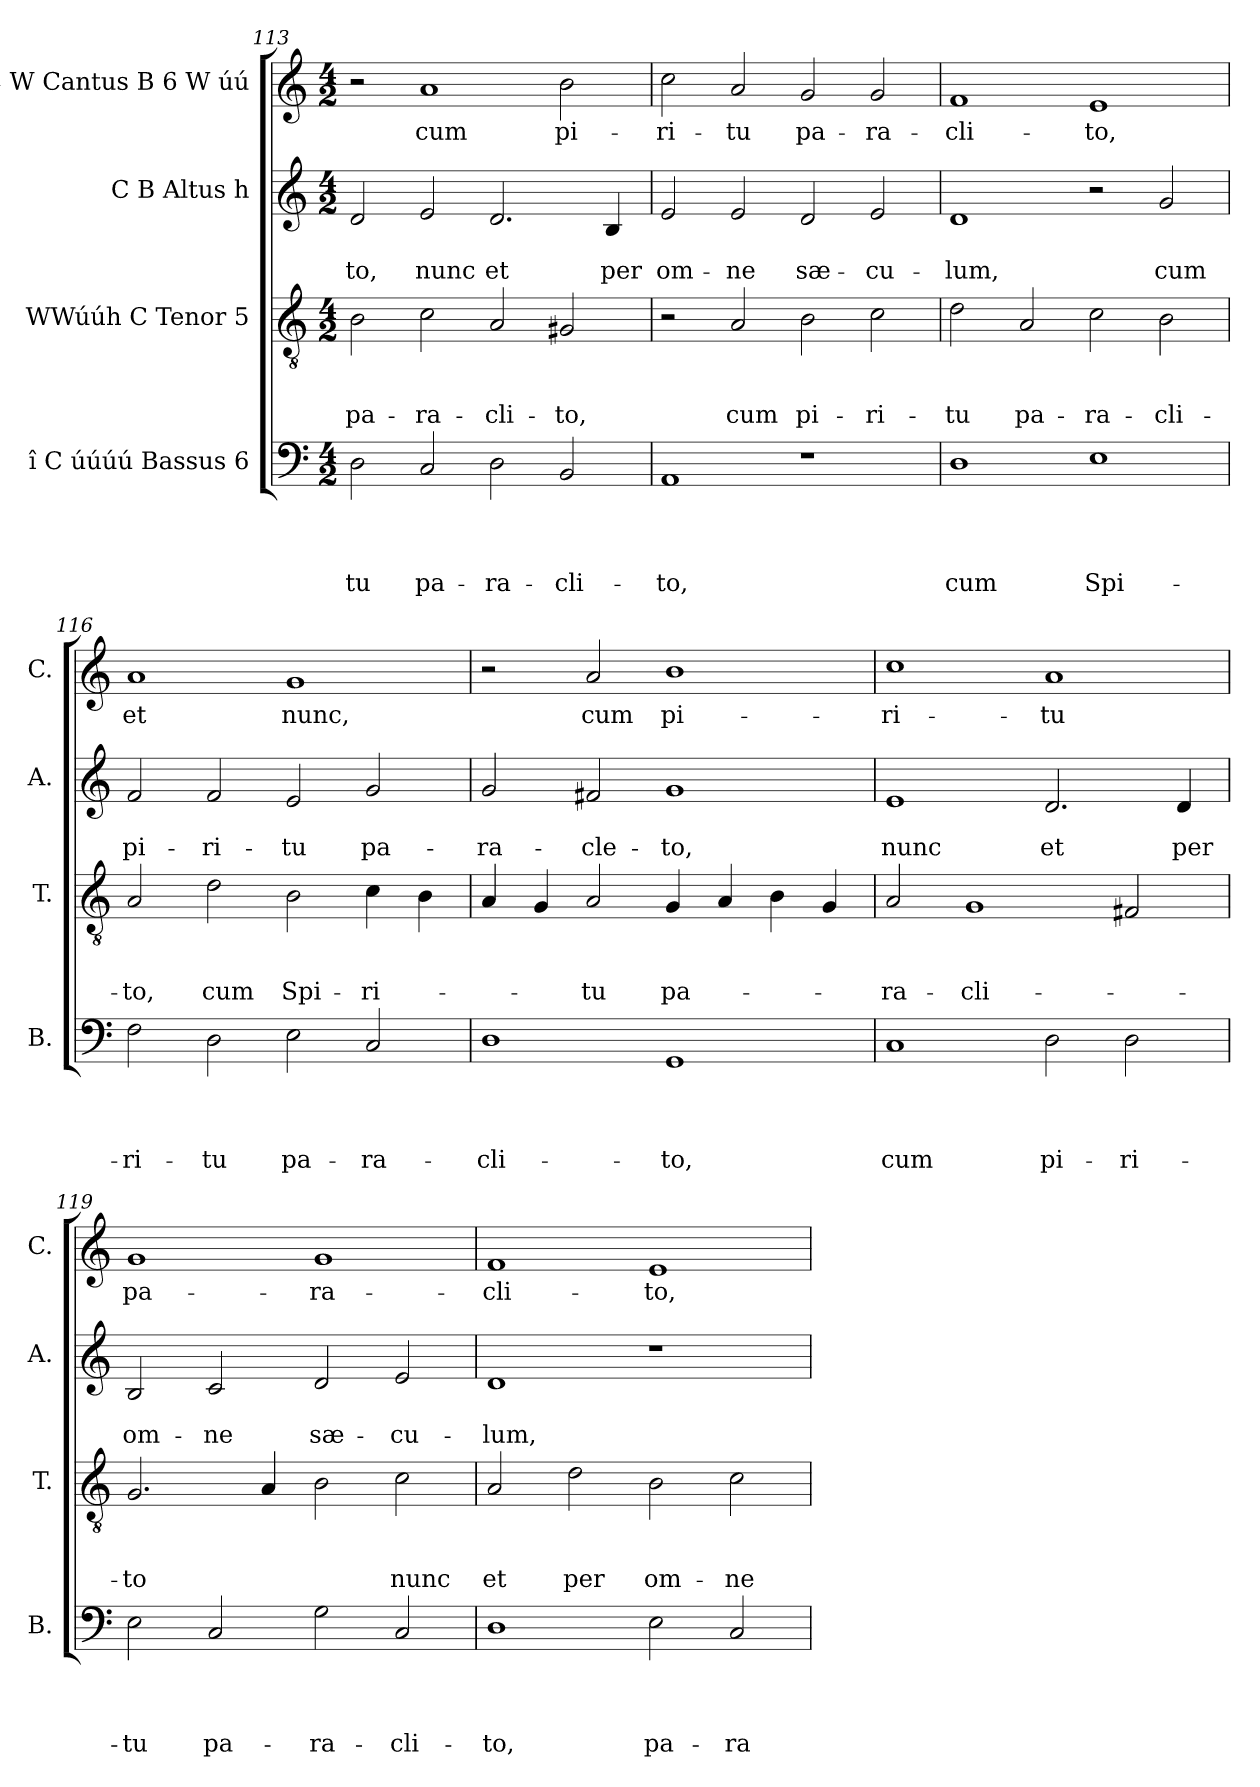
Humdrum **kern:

**kern	**text	**text	**text	**text	**kern	**text	**text	**text	**kern	**text	**text	**kern	**text
*part4	*part4	*part4	*part4	*part4	*part3	*part3	*part3	*part3	*part2	*part2	*part2	*part1	*part1
*staff4	*staff4	*staff4	*staff4	*staff4	*staff3	*staff3	*staff3	*staff3	*staff2	*staff2	*staff2	*staff1	*staff1
*I"î C úúúú Bassus 6	*	*	*	*	*I"WWúúh C Tenor 5	*	*	*	*I"C B Altus h	*	*	*I"C W Cantus B 6 W úú	*
*I'B.	*	*	*	*	*I'T.	*	*	*	*I'A.	*	*	*I'C.	*
*clefF4	*	*	*	*	*clefGv2	*	*	*	*clefG2	*	*	*clefG2	*
*k[]	*	*	*	*	*k[]	*	*	*	*k[]	*	*	*k[]	*
*C:	*	*	*	*	*C:	*	*	*	*C:	*	*	*C:	*
*M4/2	*	*	*	*	*M4/2	*	*	*	*M4/2	*	*	*M4/2	*
=113	=113	=113	=113	=113	=113	=113	=113	=113	=113	=113	=113	=113	=113
!	!	!	!	!LO:LY:b	!	!	!	!LO:LY:b	!	!	!LO:LY:b	!	!
2D\	.	.	.	-tu	2B\	.	.	pa-	2d/	.	-to,	2r	.
!	!	!	!	!LO:LY:b	!	!	!	!LO:LY:b	!	!	!LO:LY:b	!	!LO:LY:b
2C/	.	.	.	pa-	2c\	.	.	-ra-	2e/	.	nunc	1a	cum
!	!	!	!	!LO:LY:b	!	!	!	!LO:LY:b	!	!	!LO:LY:b	!	!
2D\	.	.	.	-ra-	2A/	.	.	-cli-	2.d/	.	et	.	.
!	!	!	!	!LO:LY:b	!	!	!	!LO:LY:b	!	!	!	!	!LO:LY:b
2BB/	.	.	.	-cli-	2G#X/	.	.	-to,	.	.	.	2b\	pi-
!	!	!	!	!	!	!	!	!	!	!	!LO:LY:b	!	!
.	.	.	.	.	.	.	.	.	4B/	.	per	.	.
=114	=114	=114	=114	=114	=114	=114	=114	=114	=114	=114	=114	=114	=114
!	!	!	!	!LO:LY:b	!	!	!	!	!	!	!LO:LY:b	!	!LO:LY:b
1AA	.	.	.	-to,	2r	.	.	.	2e/	.	om-	2cc\	-ri-
!	!	!	!	!	!	!	!	!LO:LY:b	!	!	!LO:LY:b	!	!LO:LY:b
.	.	.	.	.	2A/	.	.	cum	2e/	.	-ne	2a/	-tu
!	!	!	!	!	!	!	!	!LO:LY:b	!	!	!LO:LY:b	!	!LO:LY:b
1r	.	.	.	.	2B\	.	.	pi-	2d/	.	sæ-	2g/	pa-
!	!	!	!	!	!	!	!	!LO:LY:b	!	!	!LO:LY:b	!	!LO:LY:b
.	.	.	.	.	2c\	.	.	-ri-	2e/	.	-cu-	2g/	-ra-
=115	=115	=115	=115	=115	=115	=115	=115	=115	=115	=115	=115	=115	=115
!	!	!	!	!LO:LY:b	!	!	!	!LO:LY:b	!	!	!LO:LY:b	!	!LO:LY:b
1D	.	.	.	cum	2d\	.	.	-tu	1d	.	-lum,	1f	-cli-
!	!	!	!	!	!	!	!	!LO:LY:b	!	!	!	!	!
.	.	.	.	.	2A/	.	.	pa-	.	.	.	.	.
!	!	!	!	!LO:LY:b	!	!	!	!LO:LY:b	!	!	!	!	!LO:LY:b
1E	.	.	.	Spi-	2c\	.	.	-ra-	2r	.	.	1e	-to,
!	!	!	!	!	!	!	!	!LO:LY:b	!	!	!LO:LY:b	!	!
.	.	.	.	.	2B\	.	.	-cli-	2g/	.	cum	.	.
!!LO:LB:g=z
=116	=116	=116	=116	=116	=116	=116	=116	=116	=116	=116	=116	=116	=116
!	!	!	!	!LO:LY:b	!	!	!	!LO:LY:b	!	!	!LO:LY:b	!	!LO:LY:b
2F\	.	.	.	-ri-	2A/	.	.	-to,	2f/	.	pi-	1a	et
!	!	!	!	!LO:LY:b	!	!	!	!LO:LY:b	!	!	!LO:LY:b	!	!
2D\	.	.	.	-tu	2d\	.	.	cum	2f/	.	-ri-	.	.
!	!	!	!	!LO:LY:b	!	!	!	!LO:LY:b	!	!	!LO:LY:b	!	!LO:LY:b
2E\	.	.	.	pa-	2B\	.	.	Spi-	2e/	.	-tu	1g	nunc,
!	!	!	!	!LO:LY:b	!	!	!	!LO:LY:b	!	!	!LO:LY:b	!	!
2C/	.	.	.	-ra-	4c\	.	.	-ri-	2g/	.	pa-	.	.
.	.	.	.	.	4B\	.	.	.	.	.	.	.	.
=117	=117	=117	=117	=117	=117	=117	=117	=117	=117	=117	=117	=117	=117
!	!	!	!	!LO:LY:b	!	!	!	!	!	!	!LO:LY:b	!	!
1D	.	.	.	-cli-	4A/	.	.	.	2g/	.	-ra-	2r	.
.	.	.	.	.	4G/	.	.	.	.	.	.	.	.
!	!	!	!	!	!	!	!	!LO:LY:b	!	!	!LO:LY:b	!	!LO:LY:b
.	.	.	.	.	2A/	.	.	-tu	2f#X/	.	-cle-	2a/	cum
!	!	!	!	!LO:LY:b	!	!	!	!LO:LY:b	!	!	!LO:LY:b	!	!LO:LY:b
1GG	.	.	.	-to,	4G/	.	.	pa-	1g	.	-to,	1b	pi-
.	.	.	.	.	4A/	.	.	.	.	.	.	.	.
.	.	.	.	.	4B\	.	.	.	.	.	.	.	.
.	.	.	.	.	4G/	.	.	.	.	.	.	.	.
=118	=118	=118	=118	=118	=118	=118	=118	=118	=118	=118	=118	=118	=118
!	!	!	!	!LO:LY:b	!	!	!	!LO:LY:b	!	!	!LO:LY:b	!	!LO:LY:b
1C	.	.	.	cum	2A/	.	.	-ra-	1e	.	nunc	1cc	-ri-
!	!	!	!	!	!	!	!	!LO:LY:b	!	!	!	!	!
.	.	.	.	.	1G	.	.	-cli-	.	.	.	.	.
!	!	!	!	!LO:LY:b	!	!	!	!	!	!	!LO:LY:b	!	!LO:LY:b
2D\	.	.	.	pi-	.	.	.	.	2.d/	.	et	1a	-tu
!	!	!	!	!LO:LY:b	!	!	!	!	!	!	!	!	!
2D\	.	.	.	-ri-	2F#X/	.	.	.	.	.	.	.	.
!	!	!	!	!	!	!	!	!	!	!	!LO:LY:b	!	!
.	.	.	.	.	.	.	.	.	4d/	.	per	.	.
=119	=119	=119	=119	=119	=119	=119	=119	=119	=119	=119	=119	=119	=119
!	!	!	!	!LO:LY:b	!	!	!	!LO:LY:b	!	!	!LO:LY:b	!	!LO:LY:b
2E\	.	.	.	-tu	2.G/	.	.	-to	2B/	.	om-	1g	pa-
!	!	!	!	!LO:LY:b	!	!	!	!	!	!	!LO:LY:b	!	!
2C/	.	.	.	pa-	.	.	.	.	2c/	.	-ne	.	.
.	.	.	.	.	4A/	.	.	.	.	.	.	.	.
!	!	!	!	!LO:LY:b	!	!	!	!	!	!	!LO:LY:b	!	!LO:LY:b
2G\	.	.	.	-ra-	2B\	.	.	.	2d/	.	sæ-	1g	-ra-
!	!	!	!	!LO:LY:b	!	!	!	!LO:LY:b	!	!	!LO:LY:b	!	!
2C/	.	.	.	-cli-	2c\	.	.	nunc	2e/	.	-cu-	.	.
=120	=120	=120	=120	=120	=120	=120	=120	=120	=120	=120	=120	=120	=120
!	!	!	!	!LO:LY:b	!	!	!	!LO:LY:b	!	!	!LO:LY:b	!	!LO:LY:b
1D	.	.	.	-to,	2A/	.	.	et	1d	.	-lum,	1f	-cli-
!	!	!	!	!	!	!	!	!LO:LY:b	!	!	!	!	!
.	.	.	.	.	2d\	.	.	per	.	.	.	.	.
!	!	!	!	!LO:LY:b	!	!	!	!LO:LY:b	!	!	!	!	!LO:LY:b
2E\	.	.	.	pa-	2B\	.	.	om-	1r	.	.	1e	-to,
!	!	!	!	!LO:LY:b	!	!	!	!LO:LY:b	!	!	!	!	!
2C/	.	.	.	-ra-	2c\	.	.	-ne	.	.	.	.	.
=	=	=	=	=	=	=	=	=	=	=	=	=	=
*-	*-	*-	*-	*-	*-	*-	*-	*-	*-	*-	*-	*-	*-
